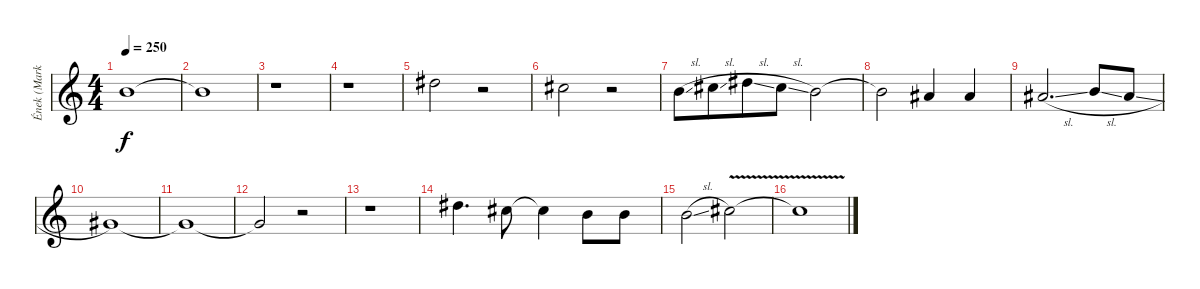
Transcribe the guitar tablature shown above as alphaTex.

\track ("Ének (Mark Boals)" "Ének (Mark") {instrument tenorsax}
\staff {score}
\tuning (E4 B3 G3 D3 A2 E2) {hide}
\ts (4 4)
\tempo 250
\clef g2
\ks c
7.1{t}.1{dy f} |
7.1{t}.1 |
r.1 |
r.1 |
11.1.2 r.2 |
9.1.2 r.2 |
7.1{sl}.8 9.1{sl}.8{beam merge} 11.1{sl}.8 9.1{sl}.8 7.1.2 |
7.1{t}.2 6.1.4 6.1.4 |
6.1{sl}.2{d} 7.1{sl}.8 6.1{sl}.8 |
4.1.1 |
4.1{t}.1 |
4.1{t}.2 r.2 |
r.1 |
11.1.4{d} 9.1.8 9.1{t}.4 7.1.8 7.1.8 |
7.1{sl}.2 9.1{v}.2 |
9.1{t}.1
